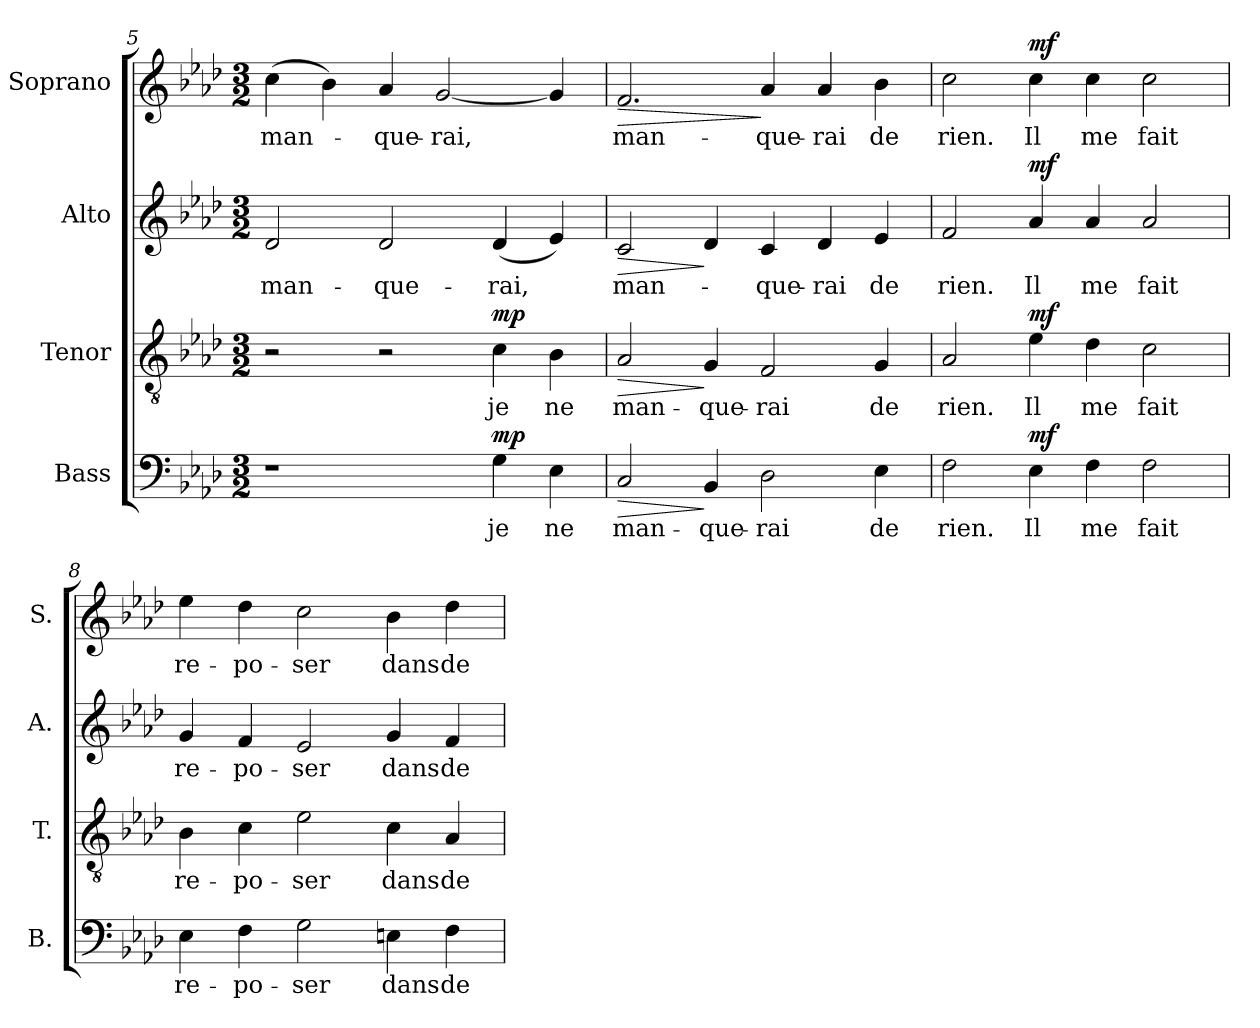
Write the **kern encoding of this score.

**kern	**text	**dynam	**kern	**text	**dynam	**kern	**text	**dynam	**kern	**text	**dynam
*part4	*part4	*part4	*part3	*part3	*part3	*part2	*part2	*part2	*part1	*part1	*part1
*staff4	*staff4	*staff4	*staff3	*staff3	*staff3	*staff2	*staff2	*staff2	*staff1	*staff1	*staff1
*I"Bass	*	*	*I"Tenor	*	*	*I"Alto	*	*	*I"Soprano	*	*
*I'B.	*	*	*I'T.	*	*	*I'A.	*	*	*I'S.	*	*
*clefF4	*	*	*clefGv2	*	*	*clefG2	*	*	*clefG2	*	*
*	*	*	*ITrd7c12	*	*	*	*	*	*	*	*
*k[b-e-a-d-]	*	*	*k[b-e-a-d-]	*	*	*k[b-e-a-d-]	*	*	*k[b-e-a-d-]	*	*
*A-:	*	*	*A-:	*	*	*A-:	*	*	*A-:	*	*
*M3/2	*	*	*M3/2	*	*	*M3/2	*	*	*M3/2	*	*
=5	=5	=5	=5	=5	=5	=5	=5	=5	=5	=5	=5
!	!	!	!	!	!	!	!LO:LY:b:color=#000000	!	!	!	!
!	!	!	!	!	!	!	!	!	!	!LO:LY:b:color=#000000	!
1r	.	.	2r	.	.	2d-i/	man-	.	(4cci\	man-	.
.	.	.	.	.	.	.	.	.	4b-i\)	.	.
!	!	!	!	!	!	!	!LO:LY:b:color=#000000	!	!	!	!
!	!	!	!	!	!	!	!	!	!	!LO:LY:b:color=#000000	!
.	.	.	2r	.	.	2d-i/	-que-	.	4a-i/	-que-	.
!	!	!	!	!	!	!	!	!	!	!LO:LY:b:color=#000000	!
.	.	.	.	.	.	.	.	.	[<2gi/	-rai,	.
!	!LO:LY:b:color=#000000	!	!	!	!	!	!	!	!	!	!
!	!	!	!	!LO:LY:b:color=#000000	!	!	!	!	!	!	!
!	!	!	!	!	!	!	!LO:LY:b:color=#000000	!	!	!	!
4Gi\	je	mp	4Ci\	je	mp	(4d-i/	-rai,	.	.	.	.
!	!LO:LY:b:color=#000000	!	!	!	!	!	!	!	!	!	!
!	!	!	!	!LO:LY:b:color=#000000	!	!	!	!	!	!	!
4E-i\	ne	.	4BB-i\	ne	.	4e-i/)	.	.	4gi/]	.	.
=6	=6	=6	=6	=6	=6	=6	=6	=6	=6	=6	=6
!	!LO:LY:b:color=#000000	!LO:HP:b	!	!	!	!	!	!	!	!	!
!	!	!	!	!LO:LY:b:color=#000000	!LO:HP:b	!	!	!	!	!	!
!	!	!	!	!	!	!	!LO:LY:b:color=#000000	!LO:HP:b	!	!	!
!	!	!	!	!	!	!	!	!	!	!LO:LY:b:color=#000000	!LO:HP:b
2Ci/	man-	>	2AA-i/	man-	>	2ci/	man-	>	2.fi/	man-	>
!	!LO:LY:b:color=#000000	!	!	!	!	!	!	!	!	!	!
!	!	!	!	!LO:LY:b:color=#000000	!	!	!	!	!	!	!
4BB-i/	-que-	]	4GGi/	-que-	]	4d-i/	.	]	.	.	.
!	!LO:LY:b:color=#000000	!	!	!	!	!	!	!	!	!	!
!	!	!	!	!LO:LY:b:color=#000000	!	!	!	!	!	!	!
!	!	!	!	!	!	!	!LO:LY:b:color=#000000	!	!	!	!
!	!	!	!	!	!	!	!	!	!	!LO:LY:b:color=#000000	!
2D-i\	-rai	.	2FFi/	-rai	.	4ci/	-que-	.	4a-i/	-que-	]
!	!	!	!	!	!	!	!LO:LY:b:color=#000000	!	!	!	!
!	!	!	!	!	!	!	!	!	!	!LO:LY:b:color=#000000	!
.	.	.	.	.	.	4d-i/	-rai	.	4a-i/	-rai	.
!	!LO:LY:b:color=#000000	!	!	!	!	!	!	!	!	!	!
!	!	!	!	!LO:LY:b:color=#000000	!	!	!	!	!	!	!
!	!	!	!	!	!	!	!LO:LY:b:color=#000000	!	!	!	!
!	!	!	!	!	!	!	!	!	!	!LO:LY:b:color=#000000	!
4E-i\	de	.	4GGi/	de	.	4e-i/	de	.	4b-i\	de	.
=7	=7	=7	=7	=7	=7	=7	=7	=7	=7	=7	=7
!	!LO:LY:b:color=#000000	!	!	!	!	!	!	!	!	!	!
!	!	!	!	!LO:LY:b:color=#000000	!	!	!	!	!	!	!
!	!	!	!	!	!	!	!LO:LY:b:color=#000000	!	!	!	!
!	!	!	!	!	!	!	!	!	!	!LO:LY:b:color=#000000	!
2Fi\	rien.	.	2AA-i/	rien.	.	2fi/	rien.	.	2cci\	rien.	.
!	!LO:LY:b:color=#000000	!	!	!	!	!	!	!	!	!	!
!	!	!	!	!LO:LY:b:color=#000000	!	!	!	!	!	!	!
!	!	!	!	!	!	!	!LO:LY:b:color=#000000	!	!	!	!
!	!	!	!	!	!	!	!	!	!	!LO:LY:b:color=#000000	!
4E-i\	Il	mf	4E-i\	Il	mf	4a-i/	Il	mf	4cci\	Il	mf
!	!LO:LY:b:color=#000000	!	!	!	!	!	!	!	!	!	!
!	!	!	!	!LO:LY:b:color=#000000	!	!	!	!	!	!	!
!	!	!	!	!	!	!	!LO:LY:b:color=#000000	!	!	!	!
!	!	!	!	!	!	!	!	!	!	!LO:LY:b:color=#000000	!
4Fi\	me	.	4D-i\	me	.	4a-i/	me	.	4cci\	me	.
!	!LO:LY:b:color=#000000	!	!	!	!	!	!	!	!	!	!
!	!	!	!	!LO:LY:b:color=#000000	!	!	!	!	!	!	!
!	!	!	!	!	!	!	!LO:LY:b:color=#000000	!	!	!	!
!	!	!	!	!	!	!	!	!	!	!LO:LY:b:color=#000000	!
2Fi\	fait	.	2Ci\	fait	.	2a-i/	fait	.	2cci\	fait	.
!!LO:LB:g=z
=8	=8	=8	=8	=8	=8	=8	=8	=8	=8	=8	=8
!	!LO:LY:b:color=#000000	!	!	!	!	!	!	!	!	!	!
!	!	!	!	!LO:LY:b:color=#000000	!	!	!	!	!	!	!
!	!	!	!	!	!	!	!LO:LY:b:color=#000000	!	!	!	!
!	!	!	!	!	!	!	!	!	!	!LO:LY:b:color=#000000	!
4E-i\	re-	.	4BB-i\	re-	.	4gi/	re-	.	4ee-i\	re-	.
!	!LO:LY:b:color=#000000	!	!	!	!	!	!	!	!	!	!
!	!	!	!	!LO:LY:b:color=#000000	!	!	!	!	!	!	!
!	!	!	!	!	!	!	!LO:LY:b:color=#000000	!	!	!	!
!	!	!	!	!	!	!	!	!	!	!LO:LY:b:color=#000000	!
4Fi\	-po-	.	4Ci\	-po-	.	4fi/	-po-	.	4dd-i\	-po-	.
!	!LO:LY:b:color=#000000	!	!	!	!	!	!	!	!	!	!
!	!	!	!	!LO:LY:b:color=#000000	!	!	!	!	!	!	!
!	!	!	!	!	!	!	!LO:LY:b:color=#000000	!	!	!	!
!	!	!	!	!	!	!	!	!	!	!LO:LY:b:color=#000000	!
2Gi\	-ser	.	2E-i\	-ser	.	2e-i/	-ser	.	2cci\	-ser	.
!	!LO:LY:b:color=#000000	!	!	!	!	!	!	!	!	!	!
!	!	!	!	!LO:LY:b:color=#000000	!	!	!	!	!	!	!
!	!	!	!	!	!	!	!LO:LY:b:color=#000000	!	!	!	!
!	!	!	!	!	!	!	!	!	!	!LO:LY:b:color=#000000	!
4Eni\	dans	.	4Ci\	dans	.	4gi/	dans	.	4b-i\	dans	.
!	!LO:LY:b:color=#000000	!	!	!	!	!	!	!	!	!	!
!	!	!	!	!LO:LY:b:color=#000000	!	!	!	!	!	!	!
!	!	!	!	!	!	!	!LO:LY:b:color=#000000	!	!	!	!
!	!	!	!	!	!	!	!	!	!	!LO:LY:b:color=#000000	!
4Fi\	de	.	4AA-i/	de	.	4fi/	de	.	4dd-i\	de	.
=	=	=	=	=	=	=	=	=	=	=	=
*-	*-	*-	*-	*-	*-	*-	*-	*-	*-	*-	*-
